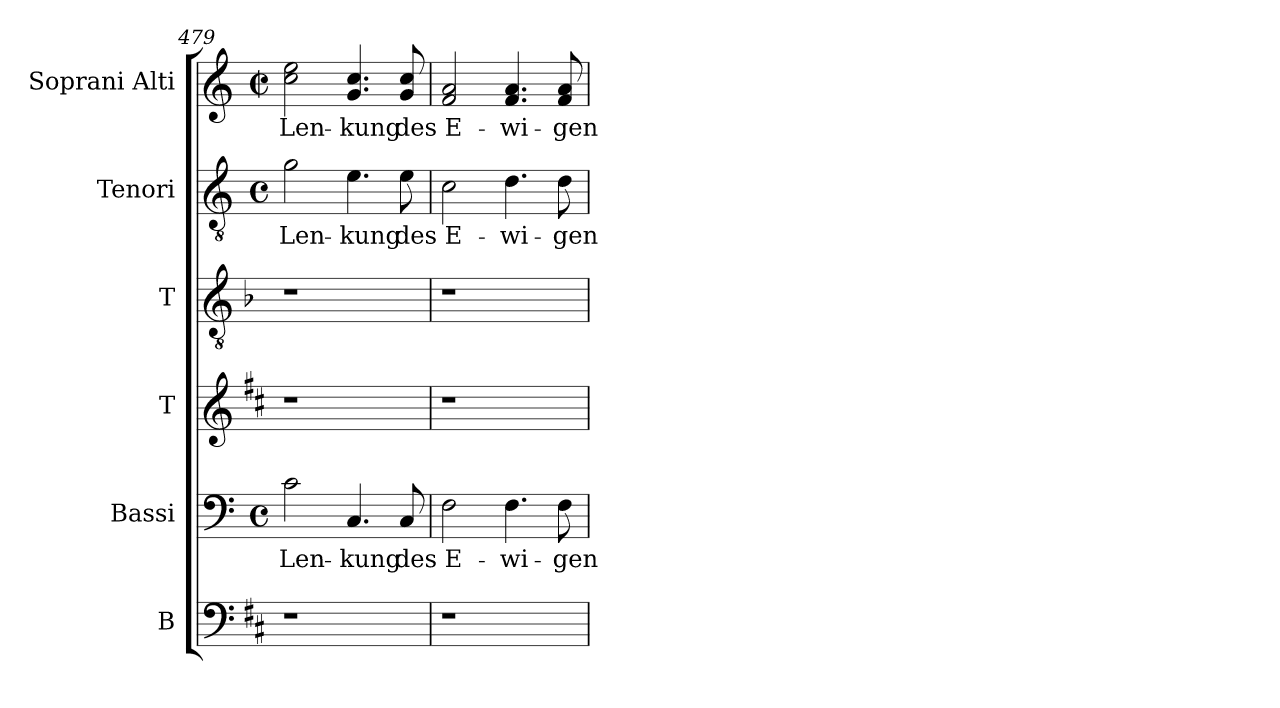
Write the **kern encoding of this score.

**kern	**kern	**text	**kern	**kern	**kern	**text	**kern	**text
*part6	*part5	*part5	*part4	*part3	*part2	*part2	*part1	*part1
*staff6	*staff5	*staff5	*staff4	*staff3	*staff2	*staff2	*staff1	*staff1
*I"B	*I"Bassi	*	*I"T	*I"T	*I"Tenori	*	*I"Soprani  Alti	*
*I'B	*I'B	*	*I'T	*I'T	*I'T	*	*I'S  A	*
*clefF4	*clefF4	*	*clefG2	*clefGv2	*clefGv2	*	*clefG2	*
*k[f#c#]	*k[]	*	*k[f#c#]	*k[b-]	*k[]	*	*k[]	*
*D:	*C:	*	*D:	*F:	*C:	*	*C:	*
*	*M4/4	*	*	*	*M4/4	*	*M2/2	*
*	*met(c)	*	*	*	*met(c)	*	*met(c|)	*
=479	=479	=479	=479	=479	=479	=479	=479	=479
!	!	!LO:LY:b:cj	!	!	!	!LO:LY:b:cj	!	!LO:LY:b:cj
1r	2c\	Len-	1r	1r	2g\	Len-	2ee\ 2cc\	Len-
!	!	!LO:LY:b:cj	!	!	!	!LO:LY:b:cj	!	!LO:LY:b:cj
.	4.C/	-kung	.	.	4.e\	-kung	4.cc/ 4.g/	-kung
!	!	!LO:LY:b:cj	!	!	!	!LO:LY:b:cj	!	!LO:LY:b:cj
.	8C/	des	.	.	8e\	des	8cc/ 8g/	des
=480	=480	=480	=480	=480	=480	=480	=480	=480
!	!	!LO:LY:b:cj	!	!	!	!LO:LY:b:cj	!	!LO:LY:b:cj
1r	2F\	E-	1r	1r	2c\	E-	2a/ 2f/	E-
!	!	!LO:LY:b:cj	!	!	!	!LO:LY:b:cj	!	!LO:LY:b:cj
.	4.F\	-wi-	.	.	4.d\	-wi-	4.a/ 4.f/	-wi-
!	!	!LO:LY:b:cj	!	!	!	!LO:LY:b:cj	!	!LO:LY:b:cj
.	8F\	-gen	.	.	8d\	-gen	8a/ 8f/	-gen
=	=	=	=	=	=	=	=	=
*-	*-	*-	*-	*-	*-	*-	*-	*-
